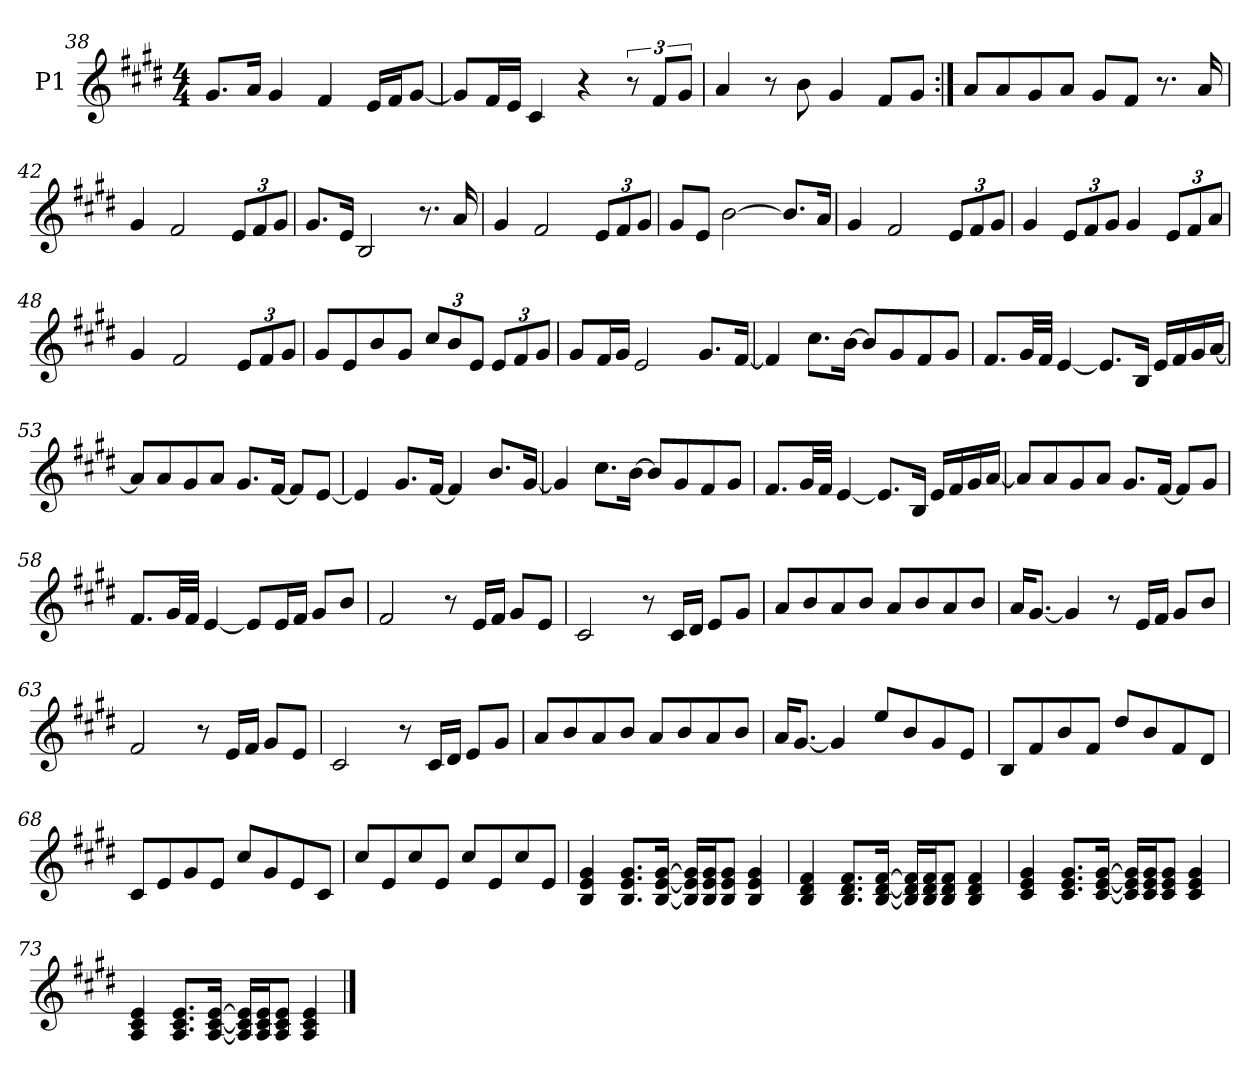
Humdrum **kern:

**kern
*part1
*staff1
*I"P1
*clefG2
*k[f#c#g#d#]
*E:
*M4/4
=38
8.g#/L
16a/Jk
4g#/
4f#/
16e/LL
16f#/J
[<8g#/J
!!LO:LB:g=z
=39
8g#/L]
16f#/L
16e/JJ
4c#/
4r
12r
12f#/L
12g#/J
=40
4a/
8r
8b\
4g#/
8f#/L
8g#/J
=41:|!
8a/L
8a/
8g#/
8a/J
8g#/L
8f#/J
8.r
16a/
=42
4g#/
2f#/
*Xbrackettup
12e/L
12f#/
12g#/J
!!LO:PB:g=z
=43
8.g#/L
16e/Jk
2B/
8.r
16a/
=44
4g#/
2f#/
12e/L
12f#/
12g#/J
=45
8g#/L
8e/J
[>2b\
8.b/L]
16a/Jk
=46
4g#/
2f#/
12e/L
12f#/
12g#/J
=47
4g#/
12e/L
12f#/
12g#/J
4g#/
12e/L
12f#/
12a/J
!!LO:LB:g=z
=48
4g#/
2f#/
12e/L
12f#/
12g#/J
=49
8g#/L
8e/
8b/
8g#/J
12cc#/L
12b/
12e/J
12e/L
12f#/
12g#/J
=50
8g#/L
16f#/L
16g#/JJ
2e/
8.g#/L
[16f#/Jk
=51
4f#/]
8.cc#\L
[16b\Jk
8b/L]
8g#/
8f#/
8g#/J
!!LO:LB:g=z
=52
8.f#/L
32g#/LL
32f#/JJJ
[<4e/
8.e/L]
16B/Jk
16e/LL
16f#/
16g#/
[<16a/JJ
=53
8a/L]
8a/
8g#/
8a/J
8.g#/L
[<16f#/Jk
8f#/L]
[<8e/J
=54
4e/]
8.g#/L
[16f#/Jk
4f#/]
8.b/L
[16g#/Jk
=55
4g#/]
8.cc#\L
[16b\Jk
8b/L]
8g#/
8f#/
8g#/J
!!LO:LB:g=z
=56
8.f#/L
32g#/LL
32f#/JJJ
[<4e/
8.e/L]
16B/Jk
16e/LL
16f#/
16g#/
[<16a/JJ
=57
8a/L]
8a/
8g#/
8a/J
8.g#/L
[<16f#/Jk
8f#/L]
8g#/J
=58
8.f#/L
32g#/LL
32f#/JJJ
[<4e/
8e/L]
16e/L
16f#/JJ
8g#/L
8b/J
=59
2f#/
8r
16e/LL
16f#/JJ
8g#/L
8e/J
!!LO:LB:g=z
=60
2c#/
8r
16c#/LL
16d#/JJ
8e/L
8g#/J
=61
8a/L
8b/
8a/
8b/J
8a/L
8b/
8a/
8b/J
=62
16a/KL
[<8.g#/J
4g#/]
8r
16e/LL
16f#/JJ
8g#/L
8b/J
=63
2f#/
8r
16e/LL
16f#/JJ
8g#/L
8e/J
!!LO:LB:g=z
=64
2c#/
8r
16c#/LL
16d#/JJ
8e/L
8g#/J
=65
8a/L
8b/
8a/
8b/J
8a/L
8b/
8a/
8b/J
=66
16a/KL
[<8.g#/J
4g#/]
8ee/L
8b/
8g#/
8e/J
=67
8B/L
8f#/
8b/
8f#/J
8dd#/L
8b/
8f#/
8d#/J
!!LO:LB:g=z
=68
8c#/L
8e/
8g#/
8e/J
8cc#/L
8g#/
8e/
8c#/J
=69
8cc#/L
8e/
8cc#/
8e/J
8cc#/L
8e/
8cc#/
8e/J
=70
4B/ 4e/ 4g#/
8.B/ 8.e/ 8.g#/L
[<16B/ [<16e/ [>16g#/Jk
16B/] 16e/] 16g#/]LL
16B/ 16e/ 16g#/J
8B/ 8e/ 8g#/J
4B/ 4e/ 4g#/
=71
4B/ 4d#/ 4f#/
8.B/ 8.d#/ 8.f#/L
[<16B/ [<16d#/ [>16f#/Jk
16B/] 16d#/] 16f#/]LL
16B/ 16d#/ 16f#/J
8B/ 8d#/ 8f#/J
4B/ 4d#/ 4f#/
!!LO:LB:g=z
=72
4c#/ 4e/ 4g#/
8.c#/ 8.e/ 8.g#/L
[<16c#/ [<16e/ [>16g#/Jk
16c#/] 16e/] 16g#/]LL
16c#/ 16e/ 16g#/J
8c#/ 8e/ 8g#/J
4c#/ 4e/ 4g#/
=73
4A/ 4c#/ 4e/
8.A/ 8.c#/ 8.e/L
[<16A/ [<16c#/ [>16e/Jk
16A/] 16c#/] 16e/]LL
16A/ 16c#/ 16e/J
8A/ 8c#/ 8e/J
4A/ 4c#/ 4e/
==
*-
